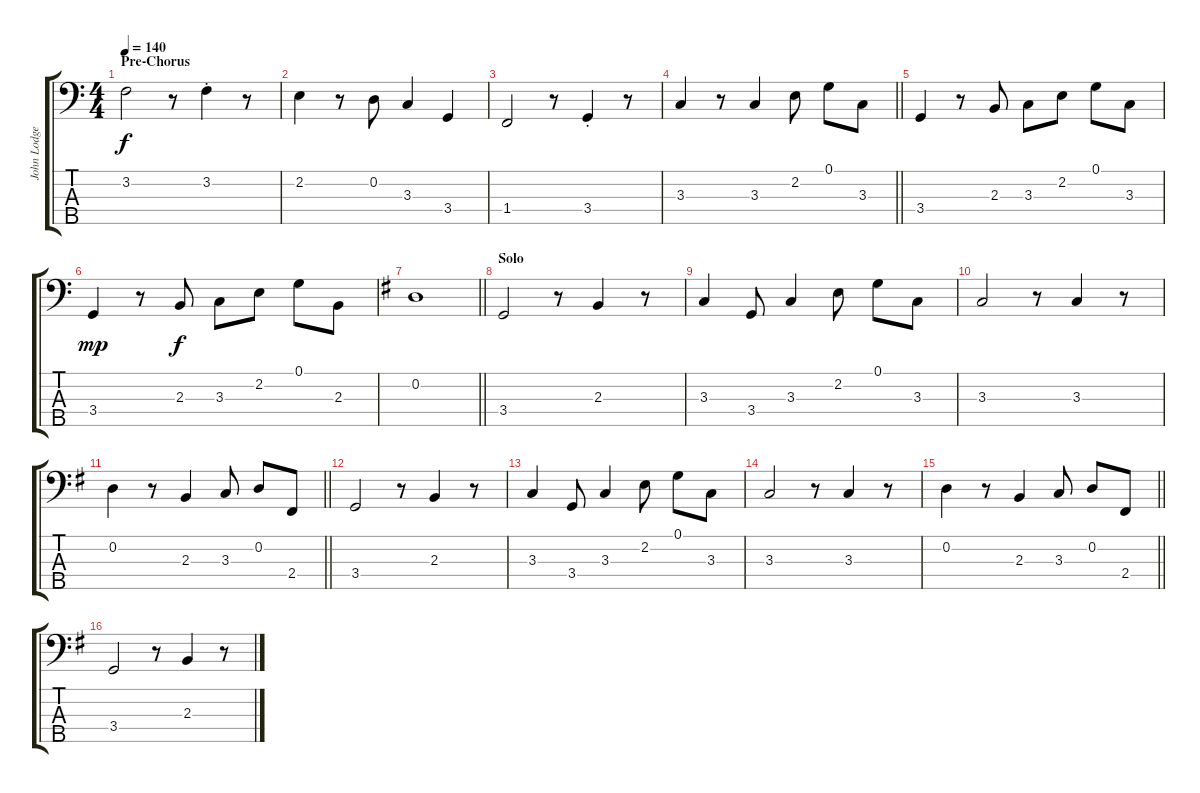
\track ("John Lodge" "John Lodge") {instrument slapbass2}
\staff {score tabs}
\tuning (G2 D2 A1 E1 B0) {hide}
\ts (4 4)
\section ("" "Pre-Chorus")
\tempo 140
\clef f4
\ks c
3.2.2{dy f} r.8 3.2{st}.4 r.8 |
2.2.4 r.8 0.2.8 3.3.4 3.4.4 |
1.4.2 r.8 3.4{st}.4 r.8 |
\barLineRight lightlight
3.3.4 r.8 3.3.4 2.2.8 0.1.8 3.3.8 |
3.4.4 r.8 2.3.8 3.3.8 2.2.8 0.1.8 3.3.8 |
3.4.4{dy mp} r.8 2.3.8{dy f} 3.3.8 2.2.8 0.1.8 2.3.8 |
\barLineRight lightlight
\ks g
0.2.1 |
\section ("" "Solo")
3.4.2 r.8 2.3.4 r.8 |
3.3.4 3.4.8 3.3.4 2.2.8 0.1.8 3.3.8 |
3.3.2 r.8 3.3.4 r.8 |
\barLineRight lightlight
0.2.4 r.8 2.3.4 3.3.8 0.2.8 2.4.8 |
\section ("" "")
3.4.2 r.8 2.3.4 r.8 |
3.3.4 3.4.8 3.3.4 2.2.8 0.1.8 3.3.8 |
3.3.2 r.8 3.3.4 r.8 |
\barLineRight lightlight
0.2.4 r.8 2.3.4 3.3.8 0.2.8 2.4.8 |
\section ("" "")
3.4.2 r.8 2.3.4 r.8
